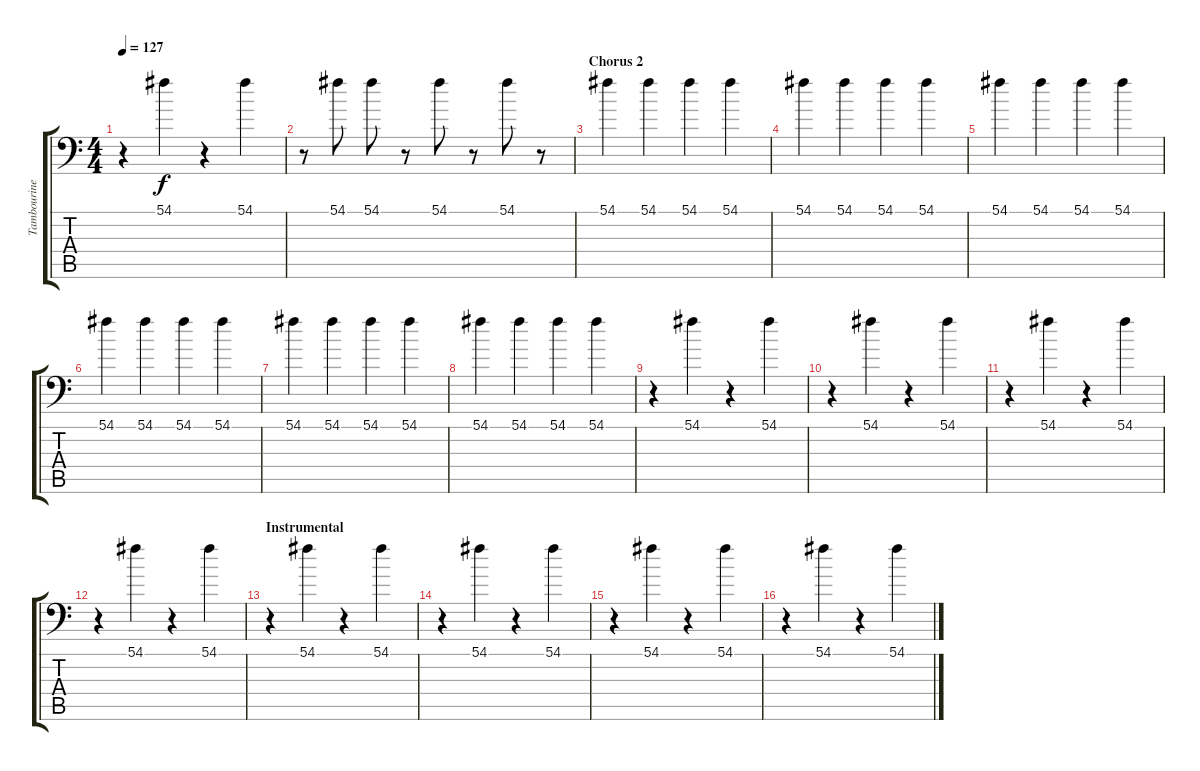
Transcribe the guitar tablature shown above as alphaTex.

\track ("Tambourine" "Tambourine") {instrument acousticgrandpiano}
\staff {score tabs}
\tuning (C-1 C-1 C-1 C-1 C-1 C-1) {hide}
\ts (4 4)
\tempo 127
\clef f4
\ks c
r.4{dy f} 54.1.4 r.4 54.1.4 |
r.8 54.1.8 54.1.8 r.8 54.1.8 r.8 54.1.8 r.8 |
\section ("" "Chorus 2")
54.1.4 54.1.4 54.1.4 54.1.4 |
54.1.4 54.1.4 54.1.4 54.1.4 |
54.1.4 54.1.4 54.1.4 54.1.4 |
54.1.4 54.1.4 54.1.4 54.1.4 |
54.1.4 54.1.4 54.1.4 54.1.4 |
54.1.4 54.1.4 54.1.4 54.1.4 |
r.4 54.1.4 r.4 54.1.4 |
r.4 54.1.4 r.4 54.1.4 |
r.4 54.1.4 r.4 54.1.4 |
r.4 54.1.4 r.4 54.1.4 |
\section ("" "Instrumental")
r.4 54.1.4 r.4 54.1.4 |
r.4 54.1.4 r.4 54.1.4 |
r.4 54.1.4 r.4 54.1.4 |
r.4 54.1.4 r.4 54.1.4
